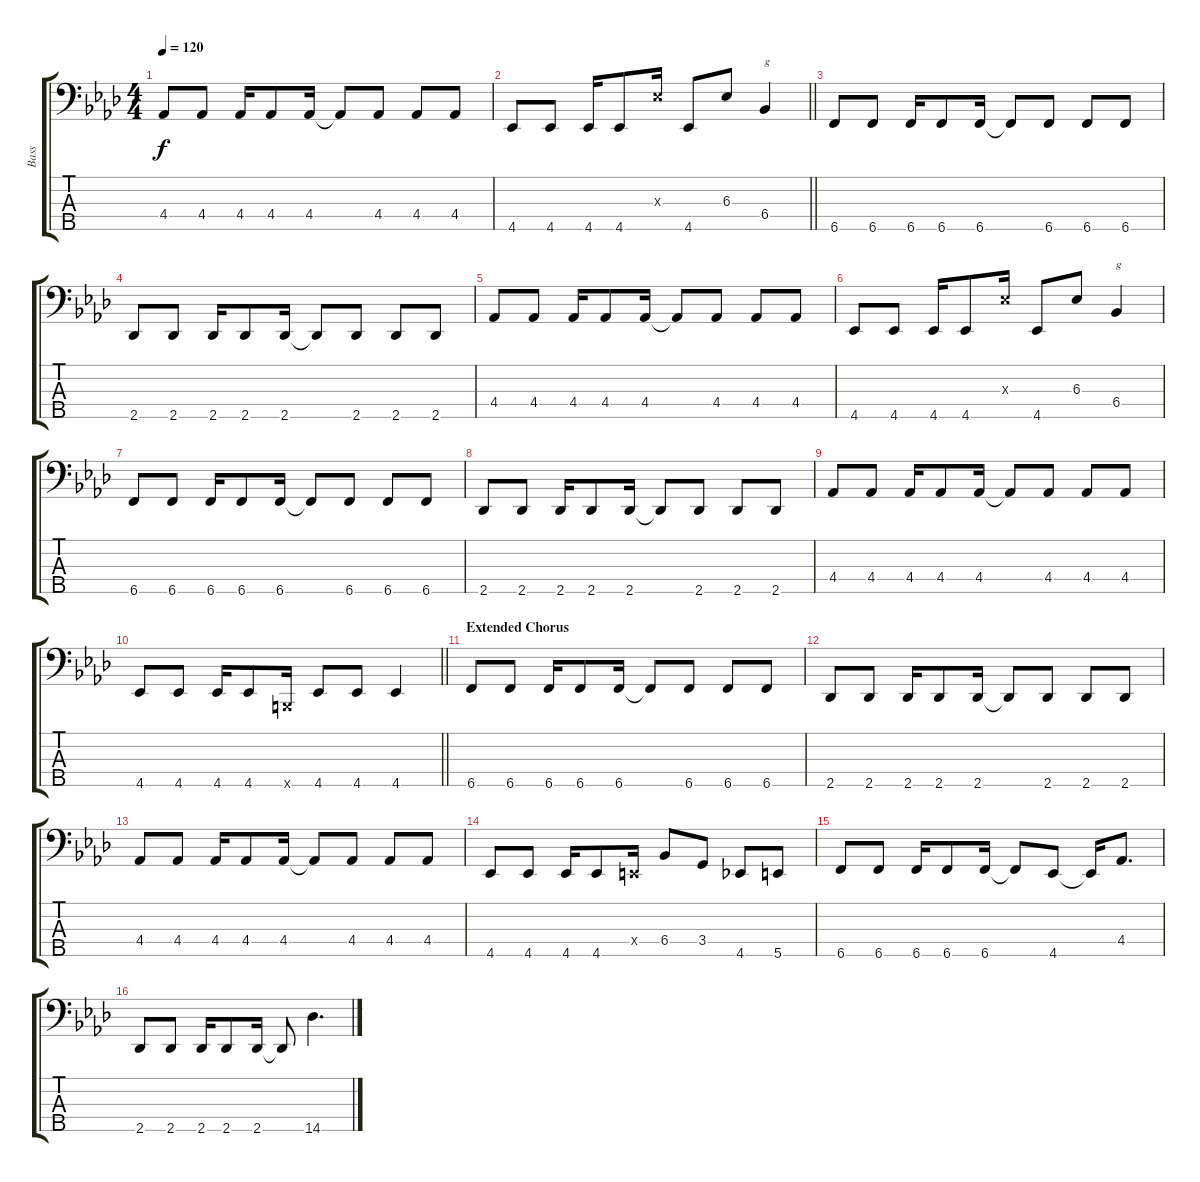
\track ("Bass" "Bass") {instrument electricbasspick}
\staff {score tabs}
\tuning (G2 D2 A1 E1 B0) {hide}
\ts (4 4)
\tempo 120
\clef f4
\ks fminor
4.4.8{dy f} 4.4.8 4.4.16 4.4.8 4.4.16 4.4{t}.8 4.4.8 4.4.8 4.4.8 |
\barLineRight lightlight
4.5.8 4.5.8 4.5.16 4.5.8 6.3{x}.16 4.5.8 6.3.8 6.4.4{txt "g"} |
6.5.8 6.5.8 6.5.16 6.5.8 6.5.16 6.5{t}.8 6.5.8 6.5.8 6.5.8 |
2.5.8 2.5.8 2.5.16 2.5.8 2.5.16 2.5{t}.8 2.5.8 2.5.8 2.5.8 |
4.4.8 4.4.8 4.4.16 4.4.8 4.4.16 4.4{t}.8 4.4.8 4.4.8 4.4.8 |
4.5.8 4.5.8 4.5.16 4.5.8 6.3{x}.16 4.5.8 6.3.8 6.4.4{txt "g"} |
6.5.8 6.5.8 6.5.16 6.5.8 6.5.16 6.5{t}.8 6.5.8 6.5.8 6.5.8 |
2.5.8 2.5.8 2.5.16 2.5.8 2.5.16 2.5{t}.8 2.5.8 2.5.8 2.5.8 |
4.4.8 4.4.8 4.4.16 4.4.8 4.4.16 4.4{t}.8 4.4.8 4.4.8 4.4.8 |
\barLineRight lightlight
4.5.8 4.5.8 4.5.16 4.5.8 0.5{x}.16 4.5.8 4.5.8 4.5.4 |
\section ("" "Extended Chorus")
6.5.8 6.5.8 6.5.16 6.5.8 6.5.16 6.5{t}.8 6.5.8 6.5.8 6.5.8 |
2.5.8 2.5.8 2.5.16 2.5.8 2.5.16 2.5{t}.8 2.5.8 2.5.8 2.5.8 |
4.4.8 4.4.8 4.4.16 4.4.8 4.4.16 4.4{t}.8 4.4.8 4.4.8 4.4.8 |
4.5.8 4.5.8 4.5.16 4.5.8 0.4{x}.16 6.4.8 3.4.8 4.5.8 5.5.8 |
6.5.8 6.5.8 6.5.16 6.5.8 6.5.16 6.5{t}.8 4.5.8 4.5{t}.16 4.4.8{d} |
2.5.8 2.5.8 2.5.16 2.5.8 2.5.16 2.5{t}.8 14.5.4{d}
